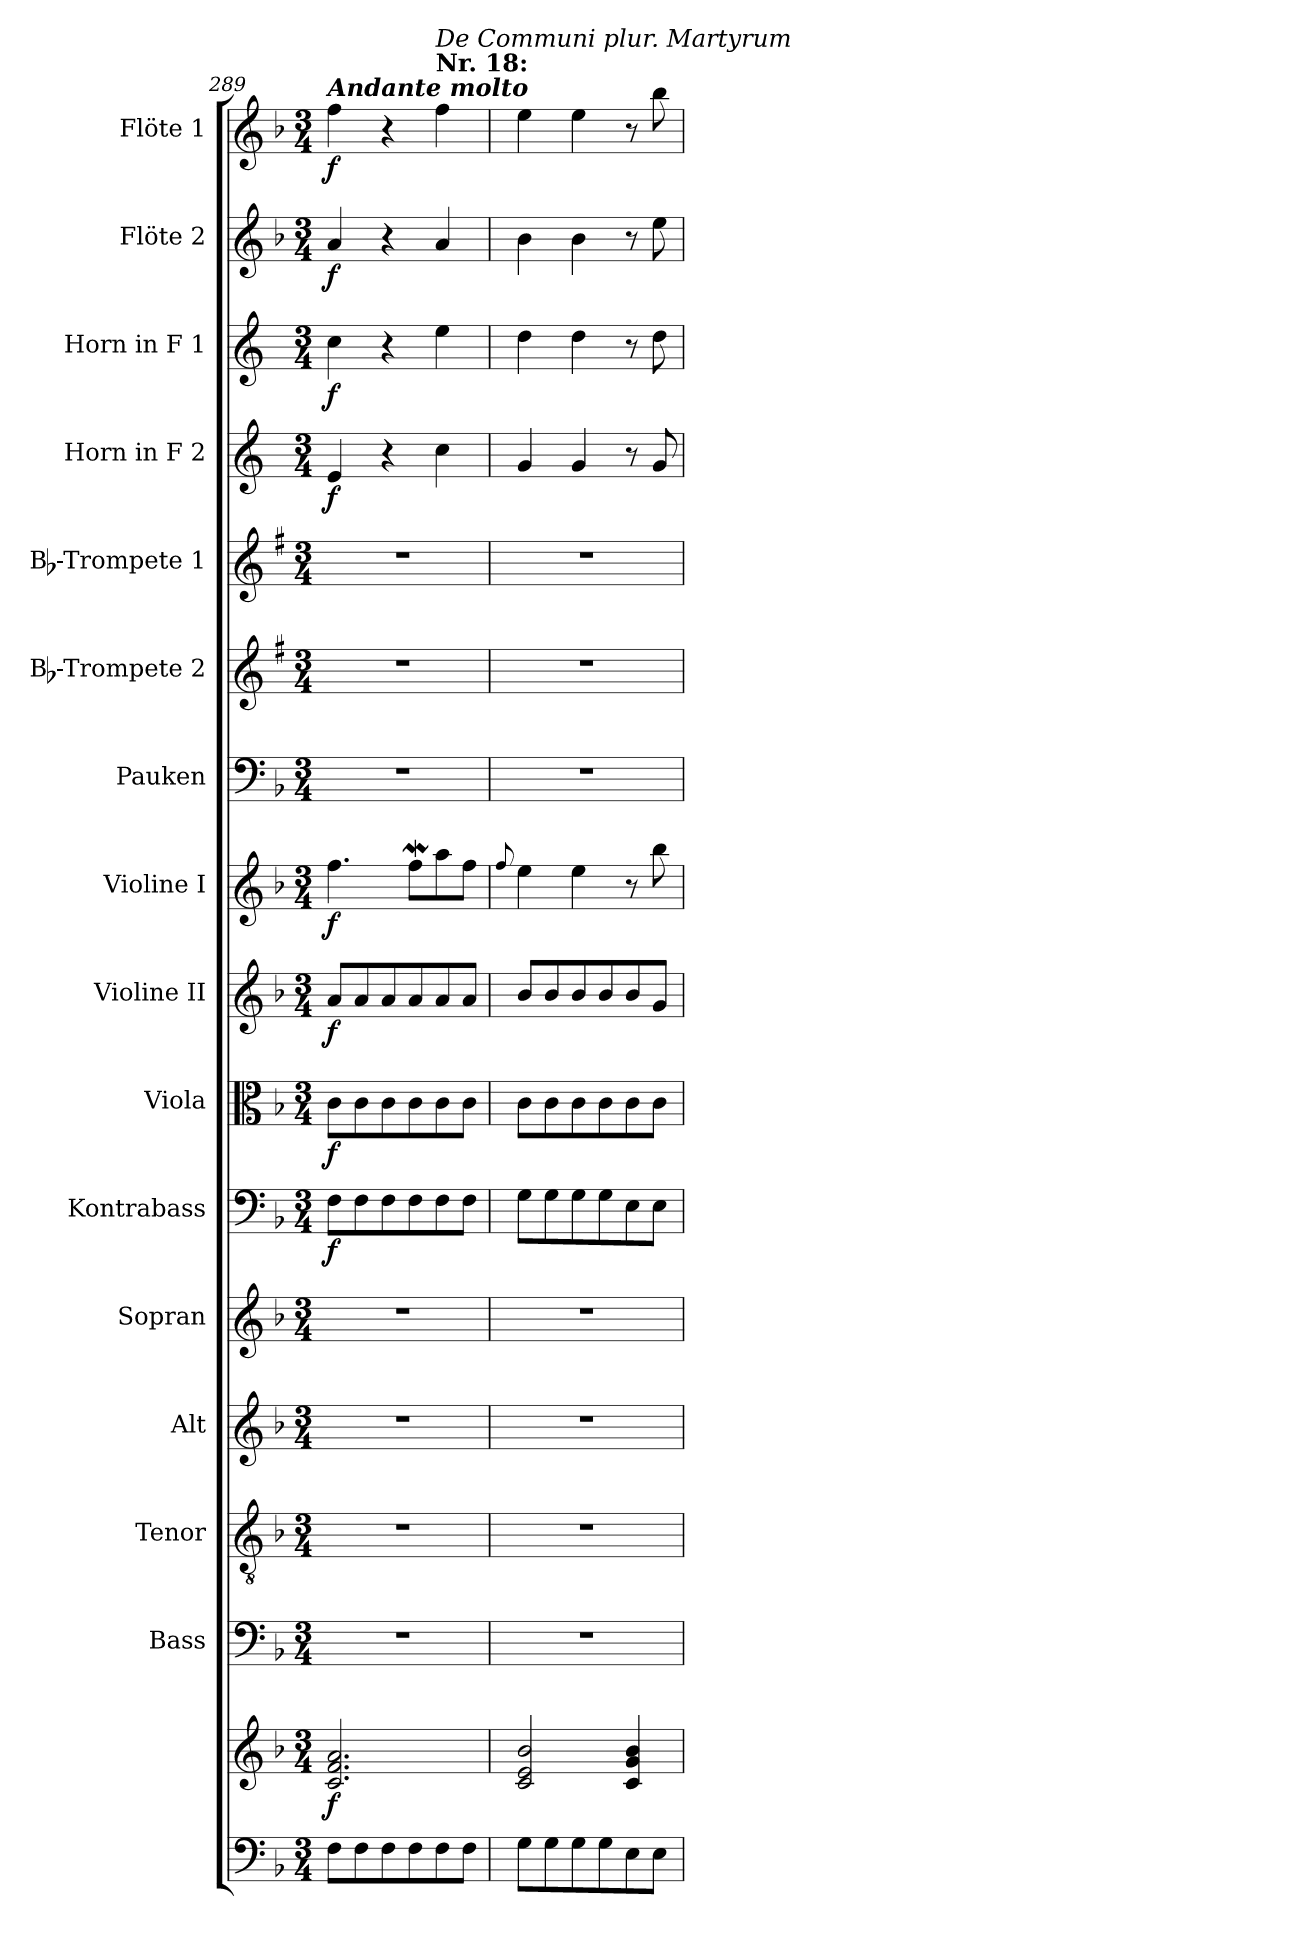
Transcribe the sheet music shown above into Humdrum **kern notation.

**kern	**kern	**dynam	**kern	**kern	**kern	**kern	**kern	**dynam	**kern	**dynam	**kern	**dynam	**kern	**dynam	**kern	**kern	**kern	**kern	**dynam	**kern	**dynam	**kern	**dynam	**kern	**dynam
*part16	*part16	*part16	*part15	*part14	*part13	*part12	*part11	*part11	*part10	*part10	*part9	*part9	*part8	*part8	*part7	*part6	*part5	*part4	*part4	*part3	*part3	*part2	*part2	*part1	*part1
*staff17	*staff16	*staff16/17	*staff15	*staff14	*staff13	*staff12	*staff11	*staff11	*staff10	*staff10	*staff9	*staff9	*staff8	*staff8	*staff7	*staff6	*staff5	*staff4	*staff4	*staff3	*staff3	*staff2	*staff2	*staff1	*staff1
*	*	*	*I"Bass	*I"Tenor	*I"Alt	*I"Sopran	*I"Kontrabass	*	*I"Viola	*	*I"Violine II	*	*I"Violine I	*	*I"Pauken	*I"Bb-Trompete 2	*I"Bb-Trompete 1	*I"Horn in F 2	*	*I"Horn in F 1	*	*I"Flöte 2	*	*I"Flöte 1	*
*	*	*	*I'B.	*I'T.	*I'A.	*I'S.	*I'Kb.	*	*I'Vla.	*	*I'Vl. II	*	*I'Vl. I	*	*I'Pk.	*I'Bb Trp. 2	*I'Bb Trp. 1	*	*	*	*	*I'Fl. 2	*	*I'Fl. 1	*
!!LO:PB:g=z
*clefF4	*clefG2	*	*clefF4	*clefGv2	*clefG2	*clefG2	*clefF4	*	*clefC3	*	*clefG2	*	*clefG2	*	*clefF4	*clefG2	*clefG2	*clefG2	*	*clefG2	*	*clefG2	*	*clefG2	*
*	*	*	*	*	*	*	*ITrd7c12	*	*	*	*	*	*	*	*	*ITrd1c2	*ITrd1c2	*ITrd4c7	*	*ITrd4c7	*	*	*	*	*
*k[b-]	*k[b-]	*	*k[b-]	*k[b-]	*k[b-]	*k[b-]	*k[b-]	*	*k[b-]	*	*k[b-]	*	*k[b-]	*	*k[b-]	*k[b-]	*k[b-]	*k[b-]	*	*k[b-]	*	*k[b-]	*	*k[b-]	*
*F:	*F:	*	*F:	*F:	*F:	*F:	*F:	*	*F:	*	*F:	*	*F:	*	*F:	*F:	*F:	*F:	*	*F:	*	*F:	*	*F:	*
*M3/4	*M3/4	*	*M3/4	*M3/4	*M3/4	*M3/4	*M3/4	*	*M3/4	*	*M3/4	*	*M3/4	*	*M3/4	*M3/4	*M3/4	*M3/4	*	*M3/4	*	*M3/4	*	*M3/4	*
=289	=289	=289	=289	=289	=289	=289	=289	=289	=289	=289	=289	=289	=289	=289	=289	=289	=289	=289	=289	=289	=289	=289	=289	=289	=289
!	!	!	!	!	!	!	!	!	!	!	!	!	!	!	!	!	!	!	!	!	!	!	!	!LO:TX:a:Bi:t=Andante molto	!
!	!	!LO:DY:b	!	!	!	!	!	!LO:DY:b	!	!LO:DY:b	!	!LO:DY:b	!	!LO:DY:b	!	!	!	!	!LO:DY:b	!	!LO:DY:b	!	!LO:DY:b	!	!LO:DY:b
8F\L	2.c/ 2.f/ 2.a/	f	2.r	2.r	2.r	2.r	8FF\L	f	8c\L	f	8a/L	f	4.ff\	f	2.r	2.r	2.r	4A/	f	4f\	f	4a/	f	4ff\	f
8F\	.	.	.	.	.	.	8FF\	.	8c\	.	8a/	.	.	.	.	.	.	.	.	.	.	.	.	.	.
8F\	.	.	.	.	.	.	8FF\	.	8c\	.	8a/	.	.	.	.	.	.	4r	.	4r	.	4r	.	4r	.
8F\	.	.	.	.	.	.	8FF\	.	8c\	.	8a/	.	8ffw\L	.	.	.	.	.	.	.	.	.	.	.	.
!	!	!	!	!	!	!	!	!	!	!	!	!	!	!	!	!	!	!	!	!	!	!	!	!LO:TX:a:B:t=Nr. 18&colon;	!
!	!	!	!	!	!	!	!	!	!	!	!	!	!	!	!	!	!	!	!	!	!	!	!	!LO:TX:a:i:t=De Communi plur. Martyrum	!
8F\	.	.	.	.	.	.	8FF\	.	8c\	.	8a/	.	8aa\	.	.	.	.	4f\	.	4a\	.	4a/	.	4ff\	.
8F\J	.	.	.	.	.	.	8FF\J	.	8c\J	.	8a/J	.	8ff\J	.	.	.	.	.	.	.	.	.	.	.	.
=290	=290	=290	=290	=290	=290	=290	=290	=290	=290	=290	=290	=290	=290	=290	=290	=290	=290	=290	=290	=290	=290	=290	=290	=290	=290
.	.	.	.	.	.	.	.	.	.	.	.	.	8qqff/	.	.	.	.	.	.	.	.	.	.	.	.
8G\L	2c/ 2e/ 2b-/	.	2.r	2.r	2.r	2.r	8GG\L	.	8c\L	.	8b-/L	.	4ee\	.	2.r	2.r	2.r	4c/	.	4g\	.	4b-\	.	4ee\	.
8G\	.	.	.	.	.	.	8GG\	.	8c\	.	8b-/	.	.	.	.	.	.	.	.	.	.	.	.	.	.
8G\	.	.	.	.	.	.	8GG\	.	8c\	.	8b-/	.	4ee\	.	.	.	.	4c/	.	4g\	.	4b-\	.	4ee\	.
8G\	.	.	.	.	.	.	8GG\	.	8c\	.	8b-/	.	.	.	.	.	.	.	.	.	.	.	.	.	.
8E\	4c/ 4g/ 4b-/	.	.	.	.	.	8EE\	.	8c\	.	8b-/	.	8r	.	.	.	.	8r	.	8r	.	8r	.	8r	.
8E\J	.	.	.	.	.	.	8EE\J	.	8c\J	.	8g/J	.	8bb-\	.	.	.	.	8c/	.	8g\	.	8ee\	.	8bb-\	.
=	=	=	=	=	=	=	=	=	=	=	=	=	=	=	=	=	=	=	=	=	=	=	=	=	=
*-	*-	*-	*-	*-	*-	*-	*-	*-	*-	*-	*-	*-	*-	*-	*-	*-	*-	*-	*-	*-	*-	*-	*-	*-	*-
